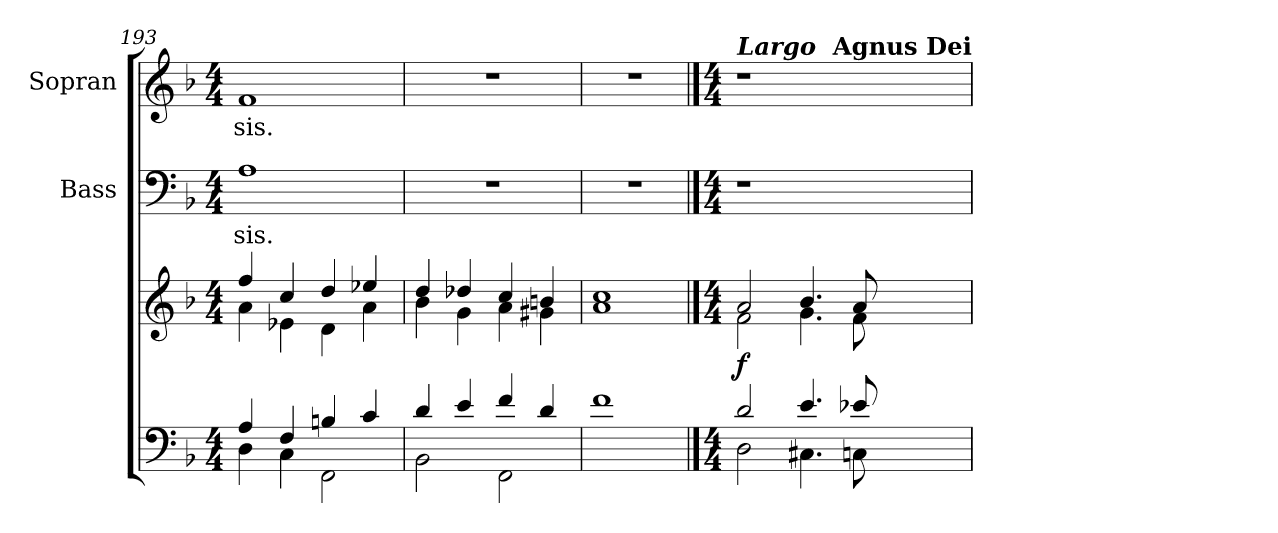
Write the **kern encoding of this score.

**kern	**kern	**dynam	**kern	**text	**kern	**text
*part3	*part3	*part3	*part2	*part2	*part1	*part1
*staff4	*staff3	*staff3/4	*staff2	*staff2	*staff1	*staff1
*	*	*	*I"Bass	*	*I"Sopran	*
*	*	*	*I'B.	*	*I'S.	*
*clefF4	*clefG2	*	*clefF4	*	*clefG2	*
*k[b-]	*k[b-]	*	*k[b-]	*	*k[b-]	*
*F:	*F:	*	*F:	*	*F:	*
*M4/4	*M4/4	*	*M4/4	*	*M4/4	*
=193	=193	=193	=193	=193	=193	=193
*^	*^	*	*	*	*	*
!	!	!	!	!	!	!LO:LY:b	!	!LO:LY:b
4A/	4D\	4ff/	4a\	.	1A	-sis.	1f	-sis.
4F/	4C\	4cc/	4e-X\	.	.	.	.	.
4Bn/	2FF\	4dd/	4d\	.	.	.	.	.
4c/	.	4ee-X/	4a\	.	.	.	.	.
=194	=194	=194	=194	=194	=194	=194	=194	=194
4d/	2BB-\	4dd/	4b-\	.	1r	.	1r	.
4e/	.	4dd-X/	4g\	.	.	.	.	.
4f/	2FF\	4cc/	4a\	.	.	.	.	.
4d/	.	4bn/	4g#X\	.	.	.	.	.
*v	*v	*	*	*	*	*	*	*
=195	=195	=195	=195	=195	=195	=195	=195
1f	1cc	1a	.	1r	.	1r	.
!!LO:PB:g=z
==196	==196	==196	==196	==196	==196	==196	==196
*M4/4	*M4/4	*	*	*M4/4	*	*M4/4	*
*^	*	*	*	*	*	*	*
!	!	!	!	!	!	!	!LO:TX:a:Bi:t=Largo	!
!	!	!	!	!LO:DY:b	!	!	!	!
2d/	2D\	2a/	2f\	f	1r	.	1r	.
4.e/	4.C#X\	4.b-/	4.g\	.	.	.	.	.
8e-X/	8Cn\	8a/	8f\	.	.	.	.	.
2...ryy	2...ryy	2...ryy	2...ryy	.	2...ryy	.	2...ryy	.
!	!	!	!	!	!	!	!LO:TX:a:B:t=Agnus Dei	!
*v	*v	*	*	*	*	*	*	*
*	*v	*v	*	*	*	*	*
=	=	=	=	=	=	=
*-	*-	*-	*-	*-	*-	*-
